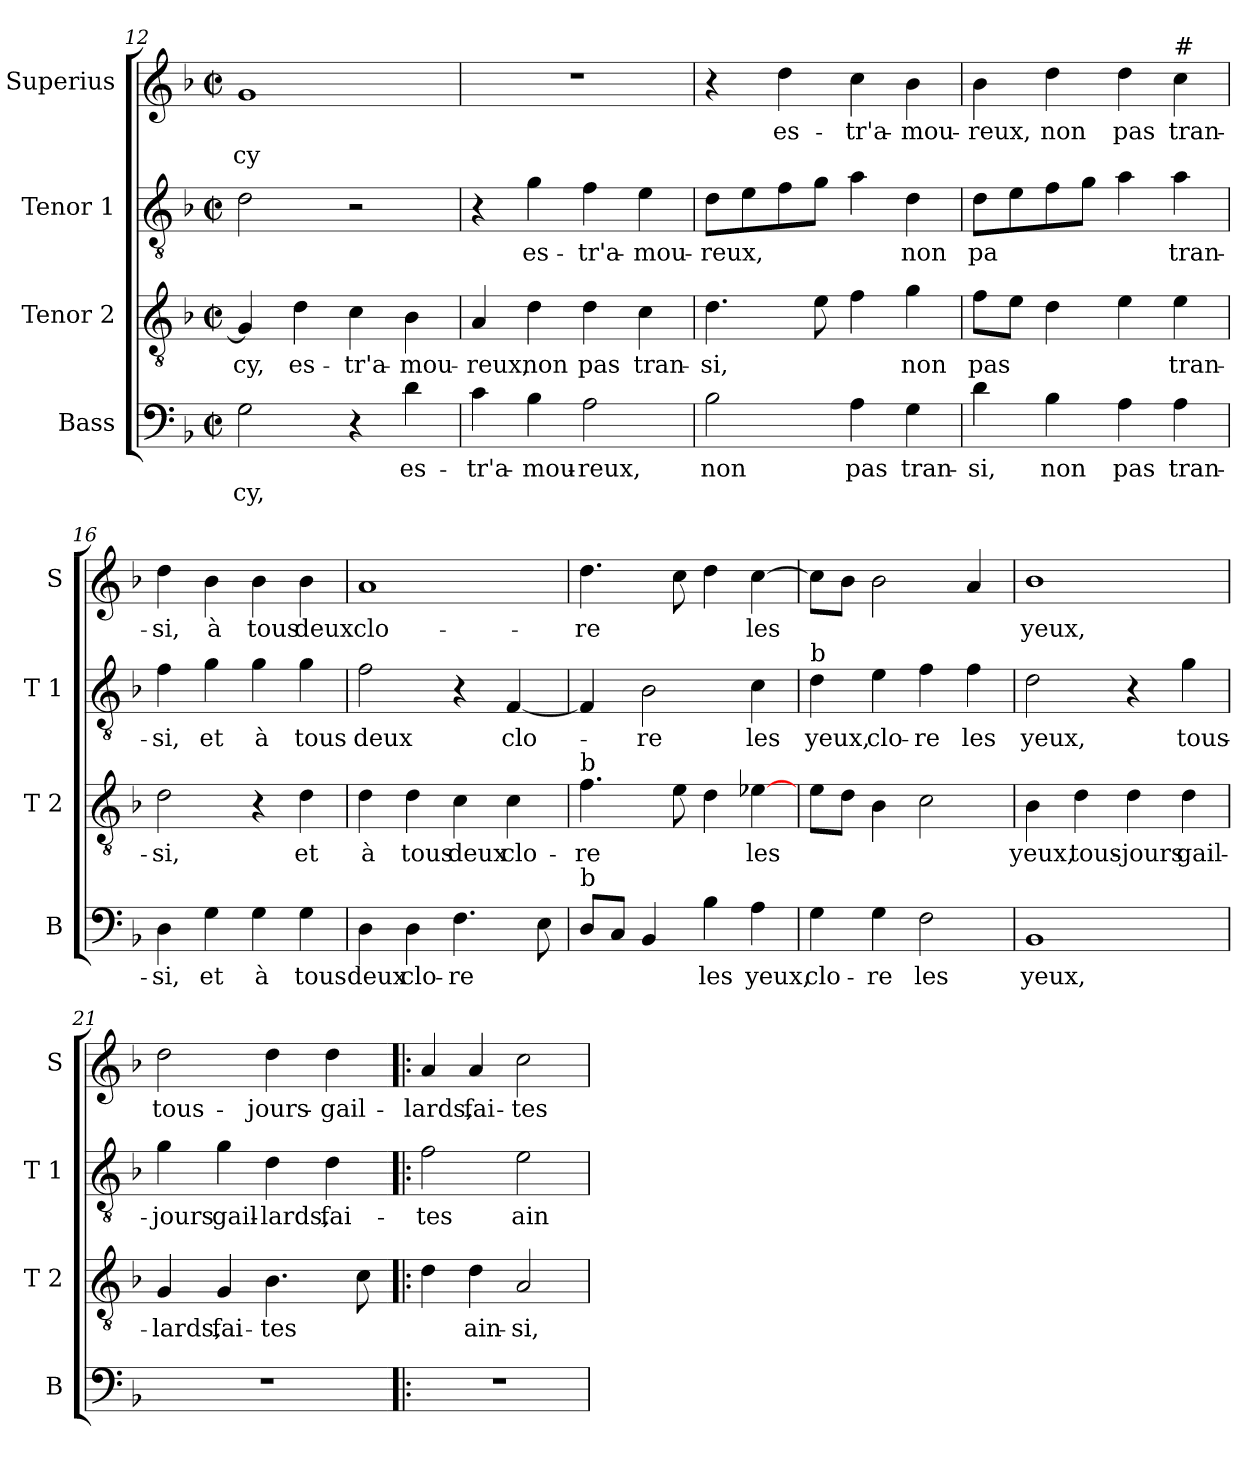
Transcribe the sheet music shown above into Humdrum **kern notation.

**kern	**text	**text	**kern	**text	**kern	**text	**kern	**text	**text
*part4	*part4	*part4	*part3	*part3	*part2	*part2	*part1	*part1	*part1
*staff4	*staff4	*staff4	*staff3	*staff3	*staff2	*staff2	*staff1	*staff1	*staff1
*I"Bass	*	*	*I"Tenor 2	*	*I"Tenor 1	*	*I"Superius	*	*
*I'B	*	*	*I'T 2	*	*I'T 1	*	*I'S	*	*
*clefF4	*	*	*clefGv2	*	*clefGv2	*	*clefG2	*	*
*k[b-]	*	*	*k[b-]	*	*k[b-]	*	*k[b-]	*	*
*F:	*	*	*F:	*	*F:	*	*F:	*	*
*M2/2	*	*	*M2/2	*	*M2/2	*	*M2/2	*	*
*met(c|)	*	*	*met(c|)	*	*met(c|)	*	*met(c|)	*	*
=12	=12	=12	=12	=12	=12	=12	=12	=12	=12
2G\	.	-cy,	4G/]	cy,	2d\	.	1g	.	-cy
.	.	.	4d\	es-	.	.	.	.	.
4r	.	.	4c\	-tr'a-	2r	.	.	.	.
4d\	es-	.	4B-\	-mou-	.	.	.	.	.
=13	=13	=13	=13	=13	=13	=13	=13	=13	=13
4c\	-tr'a-	.	4A/	-reux,	4r	.	1r	.	.
4B-\	-mou-	.	4d\	non	4g\	es-	.	.	.
2A\	-reux,	.	4d\	pas	4f\	-tr'a-	.	.	.
.	.	.	4c\	tran-	4e\	-mou-	.	.	.
=14	=14	=14	=14	=14	=14	=14	=14	=14	=14
2B-\	non	.	4.d\	-si,	8d\L	-reux,	4r	.	.
.	.	.	.	.	8e\	.	.	.	.
.	.	.	.	.	8f\	.	4dd\	es-	.
.	.	.	8e\	.	8g\J	.	.	.	.
4A\	pas	.	4f\	.	4a\	.	4cc\	-tr'a-	.
4G\	tran-	.	4g\	non	4d\	non	4b-\	-mou-	.
=15	=15	=15	=15	=15	=15	=15	=15	=15	=15
4d\	-si,	.	8f\L	pas	8d\L	pa	4b-\	-reux,	.
.	.	.	8e\J	.	8e\	.	.	.	.
4B-\	non	.	4d\	.	8f\	.	4dd\	non	.
.	.	.	.	.	8g\J	.	.	.	.
4A\	pas	.	4e\	.	4a\	.	4dd\	pas	.
!	!	!	!	!	!	!	!LO:TX:a:t=#	!	!
4A\	tran-	.	4e\	tran-	4a\	tran-	4cc\	tran-	.
!!LO:PB:g=z
=16	=16	=16	=16	=16	=16	=16	=16	=16	=16
4D\	-si,	.	2d\	-si,	4f\	-si,	4dd\	-si,	.
4G\	et	.	.	.	4g\	et	4b-\	à	.
4G\	à	.	4r	.	4g\	à	4b-\	tous	.
4G\	tous	.	4d\	et	4g\	tous	4b-\	deux	.
=17	=17	=17	=17	=17	=17	=17	=17	=17	=17
4D\	deux	.	4d\	à	2f\	deux	1a	clo-	.
4D\	clo-	.	4d\	tous	.	.	.	.	.
4.F\	-re	.	4c\	deux	4r	.	.	.	.
.	.	.	4c\	clo-	[4F/	clo-	.	.	.
8E\	.	.	.	.	.	.	.	.	.
=18	=18	=18	=18	=18	=18	=18	=18	=18	=18
!	!	!	!LO:TX:a:t=b	!	!	!	!	!	!
!LO:TX:a:t=b	!	!	!	!	!	!	!	!	!
8D/L	.	.	4.f\	-re	4F/]	.	4.dd\	-re	.
8C/J	.	.	.	.	.	.	.	.	.
4BB-/	.	.	.	.	2B-\	-re	.	.	.
.	.	.	8e\	.	.	.	8cc\	.	.
4B-\	les	.	4d\	.	.	.	4dd\	.	.
4A\	yeux,	.	[4e-X\	les	4c\	les	[4cc\	les	.
=19	=19	=19	=19	=19	=19	=19	=19	=19	=19
!	!	!	!	!	!LO:TX:a:t=b	!	!	!	!
4G\	clo-	.	8e\L	.	4d\	yeux,	8cc\L]	.	.
.	.	.	8d\J	.	.	.	8b-\J	.	.
4G\	-re	.	4B-\	.	4e\	clo-	2b-\	.	.
2F\	les	.	2c\	.	4f\	-re	.	.	.
.	.	.	.	.	4f\	les	4a/	.	.
=20	=20	=20	=20	=20	=20	=20	=20	=20	=20
1BB-	yeux,	.	4B-\	yeux,	2d\	yeux,	1b-	yeux,	.
.	.	.	4d\	tous-	.	.	.	.	.
.	.	.	4d\	-jours	4r	.	.	.	.
.	.	.	4d\	gail-	4g\	tous-	.	.	.
!!LO:LB:g=z
=21	=21	=21	=21	=21	=21	=21	=21	=21	=21
1r	.	.	4G/	-lards,	4g\	-jours	2dd\	tous-	.
.	.	.	4G/	fai-	4g\	gail-	.	.	.
.	.	.	4.B-\	-tes	4d\	-lards,	4dd\	-jours-	.
.	.	.	.	.	4d\	fai-	4dd\	-gail-	.
.	.	.	8c\	.	.	.	.	.	.
=22!|:	=22!|:	=22!|:	=22!|:	=22!|:	=22!|:	=22!|:	=22!|:	=22!|:	=22!|:
1r	.	.	4d\	.	2f\	-tes	4a/	-lards,	.
.	.	.	4d\	ain-	.	.	4a/	fai-	.
.	.	.	2A/	-si,	2e\	ain-	2cc\	-tes	.
=	=	=	=	=	=	=	=	=	=
*-	*-	*-	*-	*-	*-	*-	*-	*-	*-
